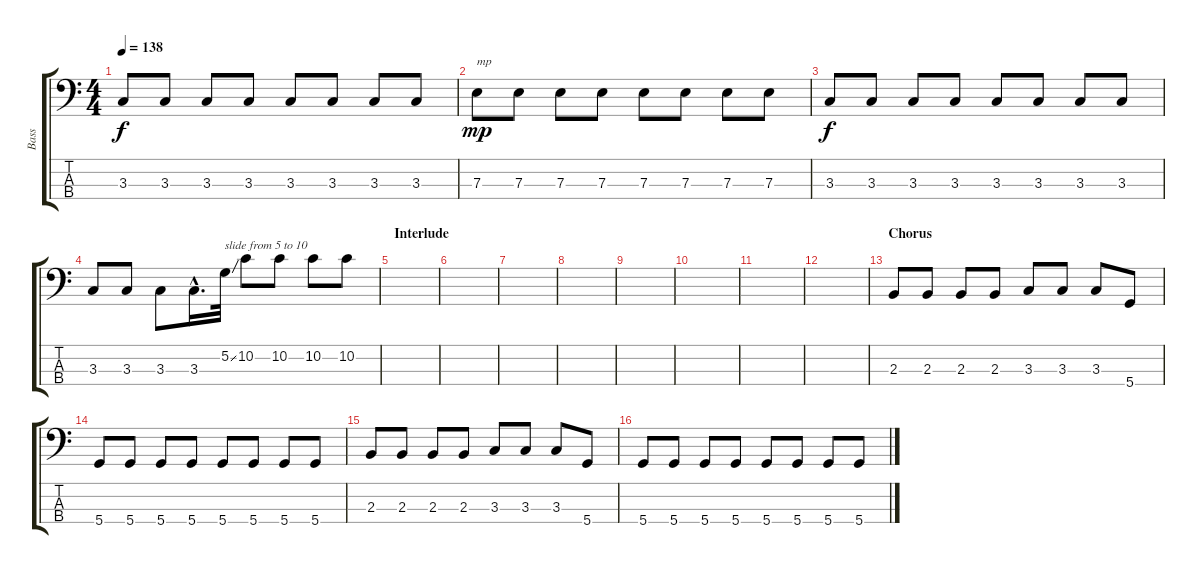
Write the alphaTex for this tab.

\track ("Bass" "Bass") {instrument electricbassfinger}
\staff {score tabs}
\tuning (G2 D2 A1 D1) {hide}
\ts (4 4)
\tempo 138
\clef f4
\ks c
3.3.8{dy f} 3.3.8 3.3.8 3.3.8 3.3.8 3.3.8 3.3.8 3.3.8 |
7.3.8{txt "mp" dy mp} 7.3.8 7.3.8 7.3.8 7.3.8 7.3.8 7.3.8 7.3.8 |
3.3.8{dy f} 3.3.8 3.3.8 3.3.8 3.3.8 3.3.8 3.3.8 3.3.8 |
3.3.8 3.3.8 3.3.8 3.3{hac}.16{d} 5.2{ss}.32{txt "slide from 5 to 10"} 10.2.8 10.2.8 10.2.8 10.2.8 |
\section ("" "Interlude")
|
|
|
|
|
|
|
|
\section ("" "Chorus")
2.3.8 2.3.8 2.3.8 2.3.8 3.3.8 3.3.8 3.3.8 5.4.8 |
5.4.8 5.4.8 5.4.8 5.4.8 5.4.8 5.4.8 5.4.8 5.4.8 |
2.3.8 2.3.8 2.3.8 2.3.8 3.3.8 3.3.8 3.3.8 5.4.8 |
5.4.8 5.4.8 5.4.8 5.4.8 5.4.8 5.4.8 5.4.8 5.4.8
